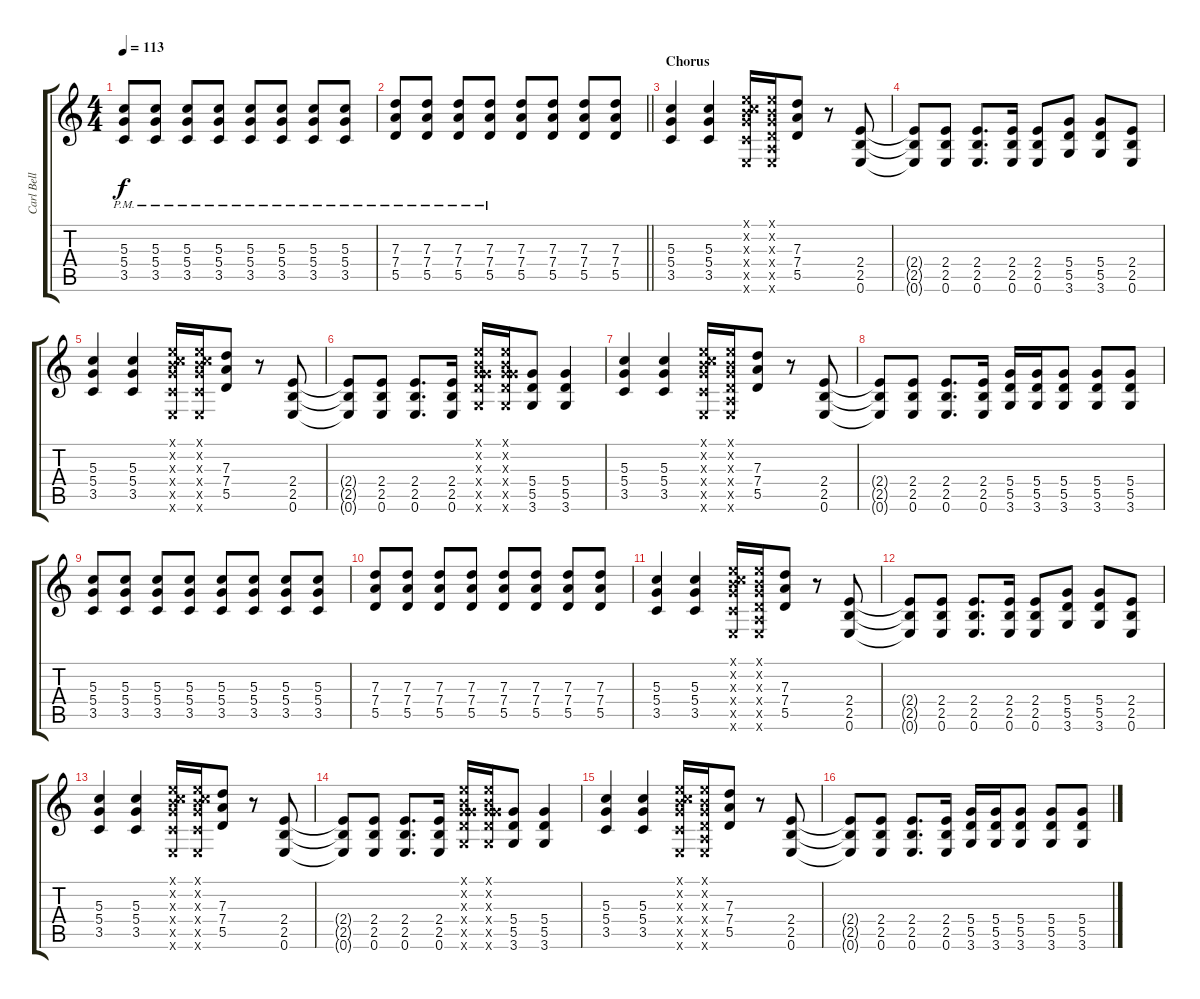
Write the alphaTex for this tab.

\track ("Carl Bell (Rhythm Guitar)" "Carl Bell ") {instrument distortionguitar}
\staff {score tabs}
\tuning (E4 B3 G3 D3 A2 E2) {hide}
\ts (4 4)
\tempo 113
\clef g2
\ks c
(5.3{pm} 5.4{pm} 3.5{pm}).8{dy f volume 13} (5.3{pm} 5.4{pm} 3.5{pm}).8 (5.3{pm} 5.4{pm} 3.5{pm}).8 (5.3{pm} 5.4{pm} 3.5{pm}).8 (5.3{pm} 5.4{pm} 3.5{pm}).8 (5.3{pm} 5.4{pm} 3.5{pm}).8 (5.3{pm} 5.4{pm} 3.5{pm}).8 (5.3{pm} 5.4{pm} 3.5{pm}).8 |
\barLineRight lightlight
(7.3{pm} 7.4{pm} 5.5{pm}).8 (7.3{pm} 7.4{pm} 5.5{pm}).8 (7.3{pm} 7.4{pm} 5.5{pm}).8 (7.3{pm} 7.4{pm} 5.5{pm}).8 (7.3 7.4 5.5).8 (7.3 7.4 5.5).8 (7.3 7.4 5.5).8 (7.3 7.4 5.5).8 |
\section ("" "Chorus")
(5.3 5.4 3.5).4 (5.3 5.4 3.5).4 (0.1{x} 0.2{x} 5.3{x} 5.4{x} 3.5{x} 0.6{x}).16 (0.1{x} 0.2{x} 0.3{x} 0.4{x} 0.5{x} 0.6{x}).16 (7.3 7.4 5.5).8 r.8 (2.4 2.5 0.6).8 |
(2.4{t} 2.5{t} 0.6{t}).8 (2.4 2.5 0.6).8 (2.4 2.5 0.6).8{d} (2.4 2.5 0.6).16 (2.4 2.5 0.6).8 (5.4 5.5 3.6).8 (5.4 5.5 3.6).8 (2.4 2.5 0.6).8 |
(5.3 5.4 3.5).4 (5.3 5.4 3.5).4 (0.1{x} 0.2{x} 5.3{x} 5.4{x} 3.5{x} 0.6{x}).16 (0.1{x} 0.2{x} 5.3{x} 5.4{x} 3.5{x} 0.6{x}).16 (7.3 7.4 5.5).8 r.8 (2.4 2.5 0.6).8 |
(2.4{t} 2.5{t} 0.6{t}).8 (2.4 2.5 0.6).8 (2.4 2.5 0.6).8{d} (2.4 2.5 0.6).16 (0.1{x} 0.2{x} 0.3{x} 5.4{x} 5.5{x} 3.6{x}).16 (0.1{x} 0.2{x} 0.3{x} 5.4{x} 5.5{x} 3.6{x}).16 (5.4 5.5 3.6).8 (5.4 5.5 3.6).4 |
(5.3 5.4 3.5).4 (5.3 5.4 3.5).4 (0.1{x} 0.2{x} 5.3{x} 5.4{x} 3.5{x} 0.6{x}).16 (0.1{x} 0.2{x} 0.3{x} 0.4{x} 0.5{x} 0.6{x}).16 (7.3 7.4 5.5).8 r.8 (2.4 2.5 0.6).8 |
(2.4{t} 2.5{t} 0.6{t}).8 (2.4 2.5 0.6).8 (2.4 2.5 0.6).8{d} (2.4 2.5 0.6).16 (5.4 5.5 3.6).16 (5.4 5.5 3.6).16 (5.4 5.5 3.6).8 (5.4 5.5 3.6).8 (5.4 5.5 3.6).8 |
(5.3 5.4 3.5).8 (5.3 5.4 3.5).8 (5.3 5.4 3.5).8 (5.3 5.4 3.5).8 (5.3 5.4 3.5).8 (5.3 5.4 3.5).8 (5.3 5.4 3.5).8 (5.3 5.4 3.5).8 |
(7.3 7.4 5.5).8 (7.3 7.4 5.5).8 (7.3 7.4 5.5).8 (7.3 7.4 5.5).8 (7.3 7.4 5.5).8 (7.3 7.4 5.5).8 (7.3 7.4 5.5).8 (7.3 7.4 5.5).8 |
(5.3 5.4 3.5).4 (5.3 5.4 3.5).4 (0.1{x} 0.2{x} 5.3{x} 5.4{x} 3.5{x} 0.6{x}).16 (0.1{x} 0.2{x} 0.3{x} 0.4{x} 0.5{x} 0.6{x}).16 (7.3 7.4 5.5).8 r.8 (2.4 2.5 0.6).8 |
(2.4{t} 2.5{t} 0.6{t}).8 (2.4 2.5 0.6).8 (2.4 2.5 0.6).8{d} (2.4 2.5 0.6).16 (2.4 2.5 0.6).8 (5.4 5.5 3.6).8 (5.4 5.5 3.6).8 (2.4 2.5 0.6).8 |
(5.3 5.4 3.5).4 (5.3 5.4 3.5).4 (0.1{x} 0.2{x} 5.3{x} 5.4{x} 3.5{x} 0.6{x}).16 (0.1{x} 0.2{x} 5.3{x} 5.4{x} 3.5{x} 0.6{x}).16 (7.3 7.4 5.5).8 r.8 (2.4 2.5 0.6).8 |
(2.4{t} 2.5{t} 0.6{t}).8 (2.4 2.5 0.6).8 (2.4 2.5 0.6).8{d} (2.4 2.5 0.6).16 (0.1{x} 0.2{x} 0.3{x} 5.4{x} 5.5{x} 3.6{x}).16 (0.1{x} 0.2{x} 0.3{x} 5.4{x} 5.5{x} 3.6{x}).16 (5.4 5.5 3.6).8 (5.4 5.5 3.6).4 |
(5.3 5.4 3.5).4 (5.3 5.4 3.5).4 (0.1{x} 0.2{x} 5.3{x} 5.4{x} 3.5{x} 0.6{x}).16 (0.1{x} 0.2{x} 0.3{x} 0.4{x} 0.5{x} 0.6{x}).16 (7.3 7.4 5.5).8 r.8 (2.4 2.5 0.6).8 |
(2.4{t} 2.5{t} 0.6{t}).8 (2.4 2.5 0.6).8 (2.4 2.5 0.6).8{d} (2.4 2.5 0.6).16 (5.4 5.5 3.6).16 (5.4 5.5 3.6).16 (5.4 5.5 3.6).8 (5.4 5.5 3.6).8 (5.4 5.5 3.6).8
